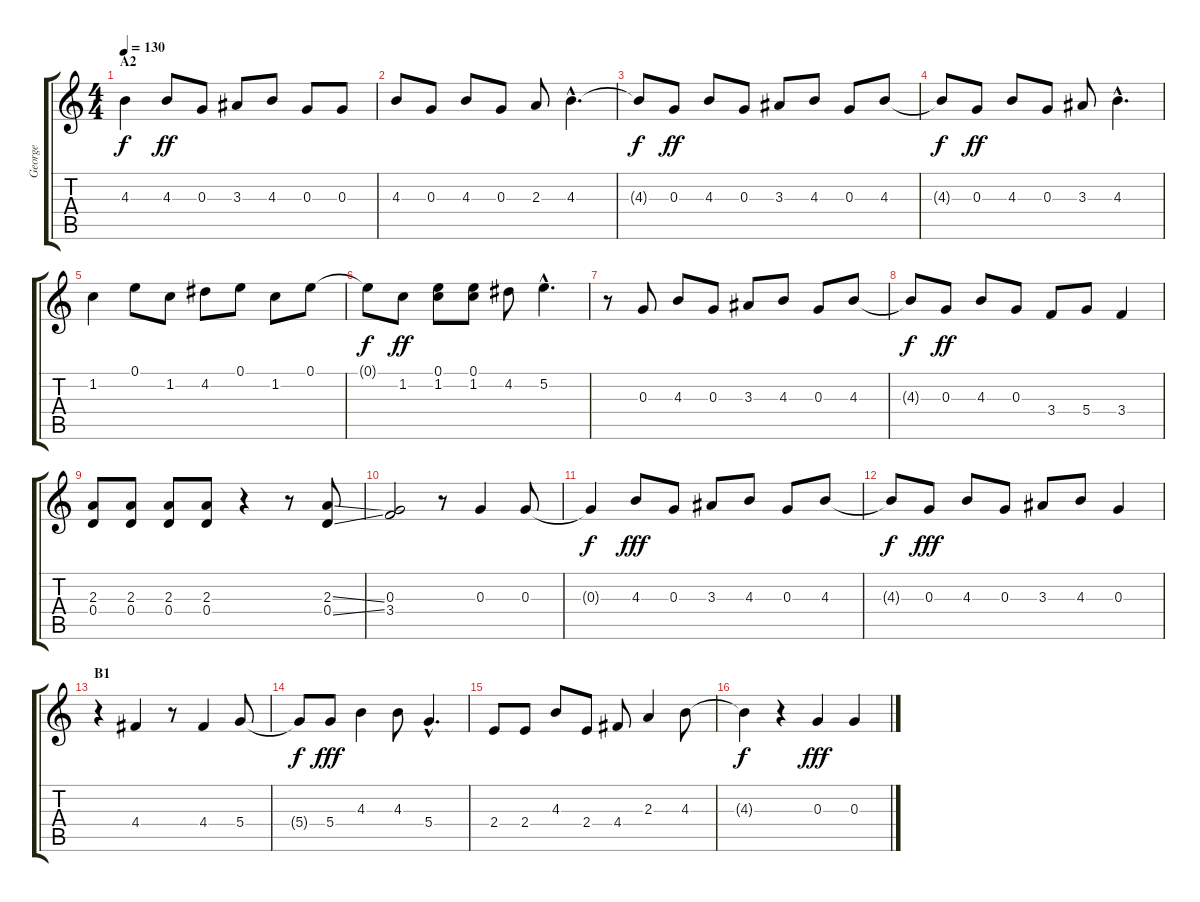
\track ("George" "George") {instrument electricguitarclean}
\staff {score tabs}
\tuning (E4 B3 G3 D3 A2 E2) {hide}
\ts (4 4)
\section ("" "A2")
\tempo 130
\clef g2
\ks c
4.3{t}.4{dy f} 4.3.8{dy ff} 0.3.8 3.3.8 4.3.8 0.3.8 0.3.8 |
4.3.8 0.3.8 4.3.8 0.3.8 2.3.8 4.3{hac}.4{d} |
4.3{t}.8{dy f} 0.3.8{dy ff} 4.3.8 0.3.8 3.3.8 4.3.8 0.3.8 4.3.8 |
4.3{t}.8{dy f} 0.3.8{dy ff} 4.3.8 0.3.8 3.3.8 4.3{hac}.4{d} |
1.2.4 0.1.8 1.2.8 4.2.8 0.1.8 1.2.8 0.1.8 |
0.1{t}.8{dy f} 1.2.8{dy ff} (0.1 1.2).8 (0.1 1.2).8 4.2.8 5.2{hac}.4{d} |
r.8 0.3.8 4.3.8 0.3.8 3.3.8 4.3.8 0.3.8 4.3.8 |
4.3{t}.8{dy f} 0.3.8{dy ff} 4.3.8 0.3.8 3.4.8 5.4.8 3.4.4 |
(2.3 0.4).8 (2.3 0.4).8 (2.3 0.4).8 (2.3 0.4).8 r.4 r.8 (2.3{ss} 0.4{ss}).8 |
(0.3 3.4).2 r.8 0.3.4 0.3.8 |
0.3{t}.4{dy f} 4.3.8{dy fff} 0.3.8 3.3.8 4.3.8 0.3.8 4.3.8 |
4.3{t}.8{dy f} 0.3.8{dy fff} 4.3.8 0.3.8 3.3.8 4.3.8 0.3.4 |
\section ("" "B1")
r.4 4.4.4 r.8 4.4.4 5.4.8 |
5.4{t}.8{dy f} 5.4.8{dy fff} 4.3.4 4.3.8 5.4{hac}.4{d} |
2.4.8 2.4.8 4.3.8 2.4.8 4.4.8 2.3.4 4.3.8 |
4.3{t}.4{dy f} r.4 0.3.4{dy fff} 0.3.4
